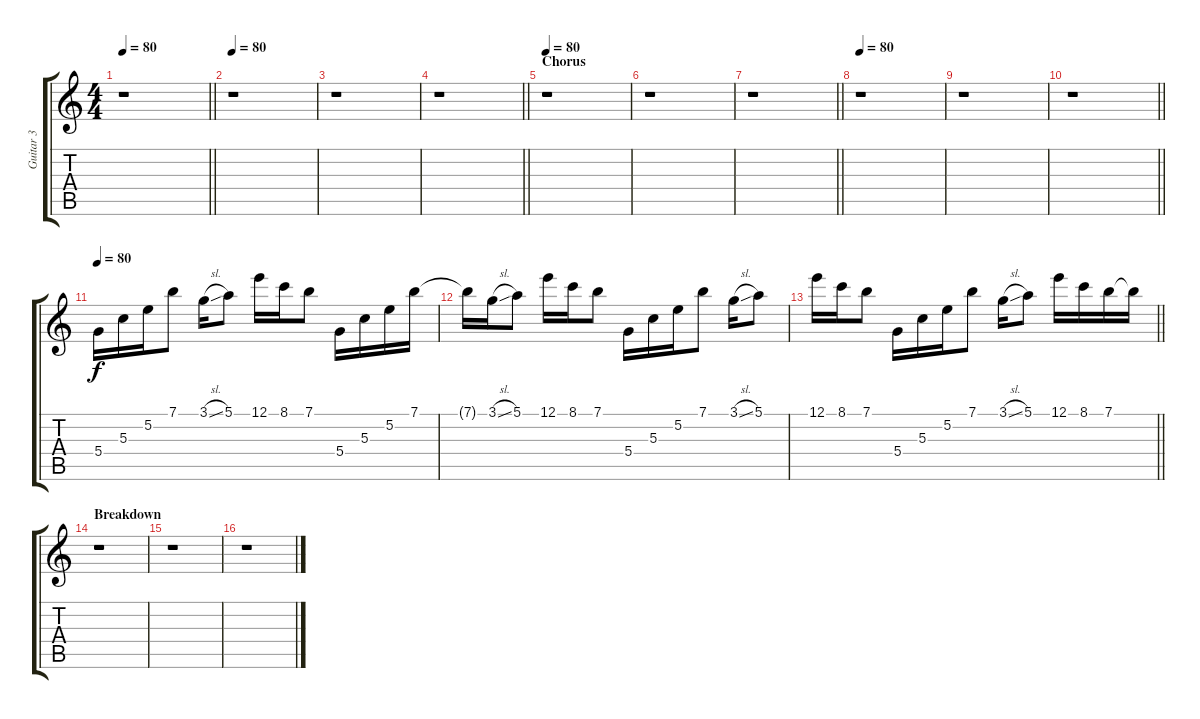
\track ("Guitar 3" "Guitar 3") {instrument distortionguitar}
\staff {score tabs}
\tuning (E4 B3 G3 D3 A2 E2) {hide}
\ts (4 4)
\tempo 80
\clef g2
\barLineRight lightlight
\ks c
r.1{dy f} |
\tempo 80
r.1 |
r.1 |
\barLineRight lightlight
r.1 |
\section ("" "Chorus")
\tempo 80
r.1 |
r.1 |
\barLineRight lightlight
r.1 |
\tempo 80
r.1 |
r.1 |
\barLineRight lightlight
r.1 |
\tempo 80
5.4.16 5.3.16 5.2.16 7.1.8 3.1{sl}.16 5.1.8 12.1.16 8.1.16 7.1.8 5.4.16 5.3.16 5.2.16 7.1.16 |
7.1{t}.16 3.1{sl}.16 5.1.8 12.1.16 8.1.16 7.1.8 5.4.16 5.3.16 5.2.16 7.1.8 3.1{sl}.16 5.1.8 |
\barLineRight lightlight
12.1.16 8.1.16 7.1.8 5.4.16 5.3.16 5.2.16 7.1.8 3.1{sl}.16 5.1.8 12.1.16 8.1.16 7.1.16 7.1{t}.16 |
\section ("" "Breakdown")
r.1 |
r.1 |
r.1
